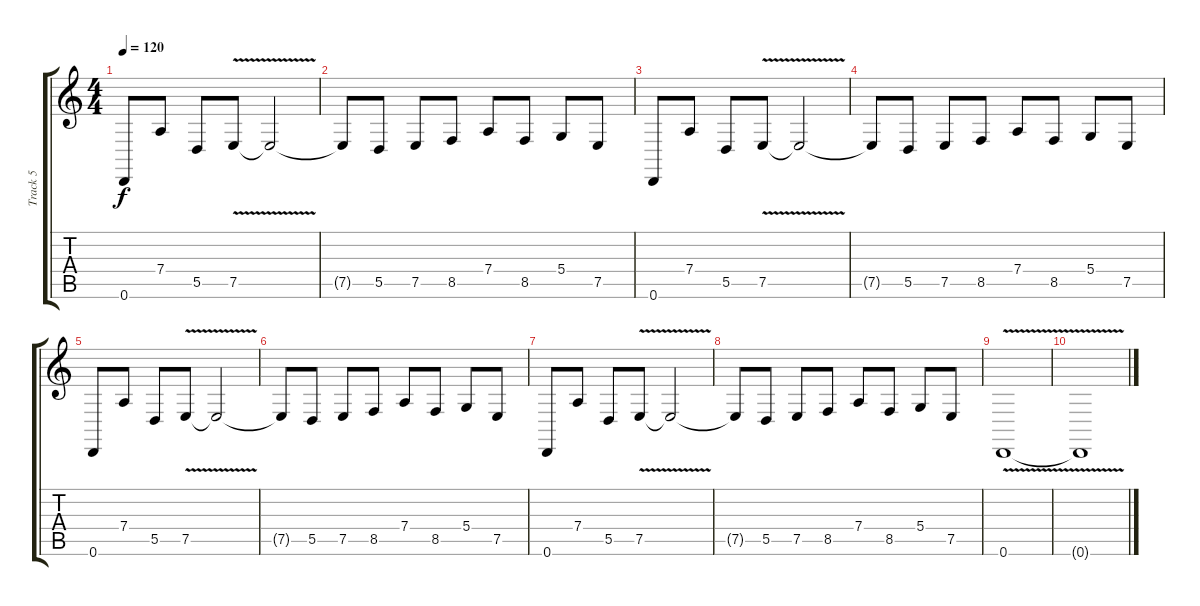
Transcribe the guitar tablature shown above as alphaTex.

\track ("Track 5" "Track 5") {instrument stringensemble1}
\staff {score tabs}
\tuning (E4 B3 G3 D3 A2 D2) {hide}
\ts (4 4)
\tempo 120
\clef g2
\ks c
0.6.8{dy f} 7.4.8 5.5.8 7.5{v}.8 7.5{t}.2 |
7.5{t}.8 5.5.8 7.5.8 8.5.8 7.4.8 8.5.8 5.4.8 7.5.8 |
0.6.8 7.4.8 5.5.8 7.5{v}.8 7.5{t}.2 |
7.5{t}.8 5.5.8 7.5.8 8.5.8 7.4.8 8.5.8 5.4.8 7.5.8 |
0.6.8 7.4.8 5.5.8 7.5{v}.8 7.5{t}.2 |
7.5{t}.8 5.5.8 7.5.8 8.5.8 7.4.8 8.5.8 5.4.8 7.5.8 |
0.6.8 7.4.8 5.5.8 7.5{v}.8 7.5{t}.2 |
7.5{t}.8 5.5.8 7.5.8 8.5.8 7.4.8 8.5.8 5.4.8 7.5.8 |
0.6{v}.1 |
0.6{t}.1
